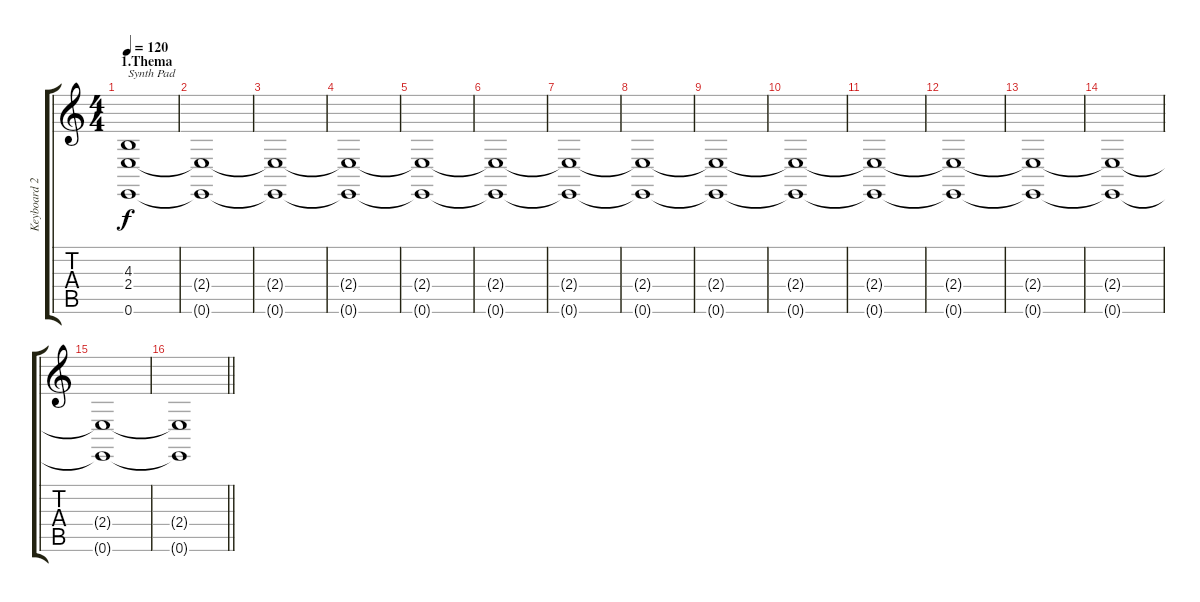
\track ("Keyboard 2" "Keyboard 2") {instrument pad4choir}
\staff {score tabs}
\tuning (E4 B3 G3 D3 A2 E2) {hide}
\ts (4 4)
\section ("" "1.Thema")
\tempo 120
\clef g2
\ks c
(4.3 2.4 0.6).1{txt "Synth Pad" dy f instrument pad4choir} |
(2.4{t} 0.6{t}).1 |
(2.4{t} 0.6{t}).1 |
(2.4{t} 0.6{t}).1 |
(2.4{t} 0.6{t}).1 |
(2.4{t} 0.6{t}).1 |
(2.4{t} 0.6{t}).1 |
(2.4{t} 0.6{t}).1 |
(2.4{t} 0.6{t}).1 |
(2.4{t} 0.6{t}).1 |
(2.4{t} 0.6{t}).1 |
(2.4{t} 0.6{t}).1 |
(2.4{t} 0.6{t}).1 |
(2.4{t} 0.6{t}).1 |
(2.4{t} 0.6{t}).1 |
\barLineRight lightlight
(2.4{t} 0.6{t}).1
